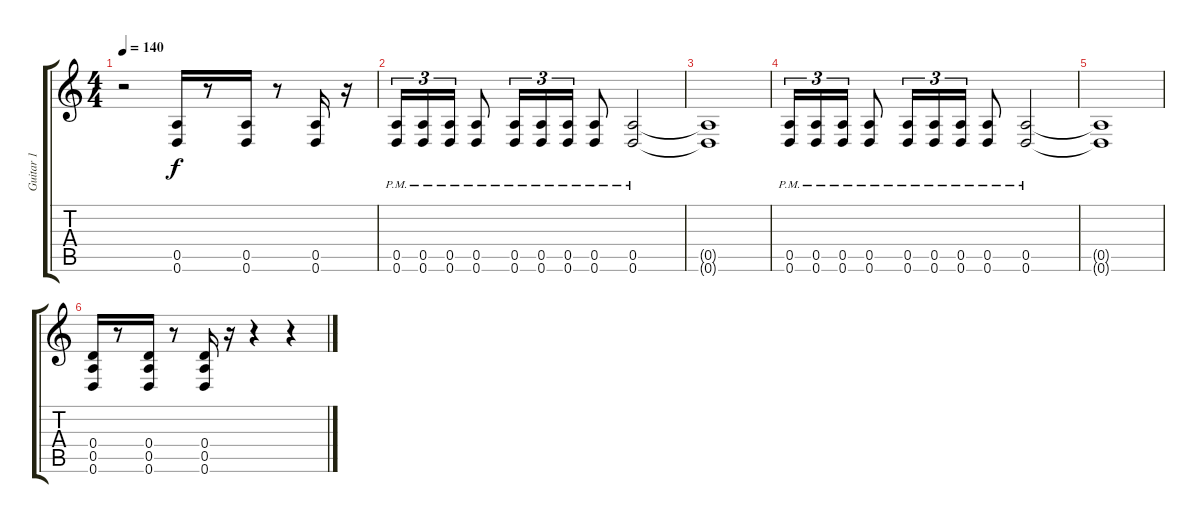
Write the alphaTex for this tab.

\track ("Guitar 1" "Guitar 1") {instrument distortionguitar}
\staff {score tabs}
\tuning (E4 B3 G3 D3 A2 D2) {hide}
\ts (4 4)
\tempo 140
\clef g2
\ks c
r.2{dy f} (0.5 0.6).16 r.8 (0.5 0.6).16 r.8 (0.5 0.6).16 r.16 |
(0.5{pm} 0.6{pm}).16{tu (3 2)} (0.5{pm} 0.6{pm}).16{tu (3 2)} (0.5{pm} 0.6{pm}).16{tu (3 2)} (0.5{pm} 0.6{pm}).8 (0.5{pm} 0.6{pm}).16{tu (3 2)} (0.5{pm} 0.6{pm}).16{tu (3 2)} (0.5{pm} 0.6{pm}).16{tu (3 2)} (0.5{pm} 0.6{pm}).8 (0.5{pm} 0.6{pm}).2 |
(0.5{t} 0.6{t}).1 |
(0.5{pm} 0.6{pm}).16{tu (3 2)} (0.5{pm} 0.6{pm}).16{tu (3 2)} (0.5{pm} 0.6{pm}).16{tu (3 2)} (0.5{pm} 0.6{pm}).8 (0.5{pm} 0.6{pm}).16{tu (3 2)} (0.5{pm} 0.6{pm}).16{tu (3 2)} (0.5{pm} 0.6{pm}).16{tu (3 2)} (0.5{pm} 0.6{pm}).8 (0.5{pm} 0.6{pm}).2 |
(0.5{t} 0.6{t}).1 |
(0.4 0.5 0.6).16 r.8 (0.4 0.5 0.6).16 r.8 (0.4 0.5 0.6).16 r.16 r.4 r.4
